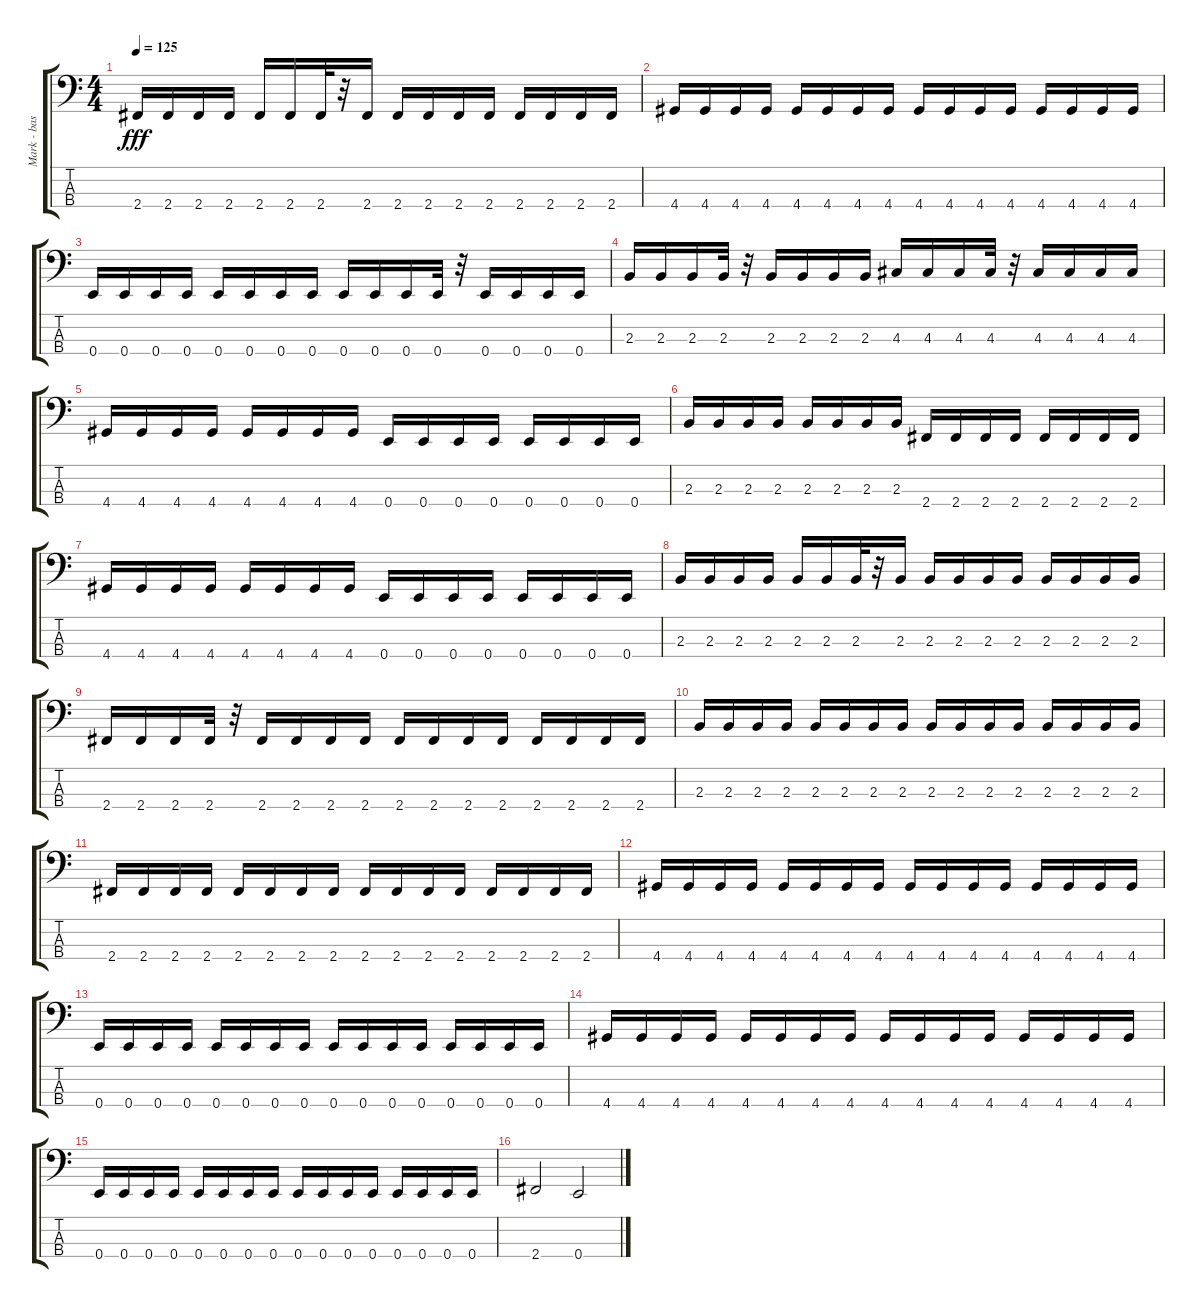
\track ("Mark - bass" "Mark - bas") {instrument electricbasspick}
\staff {score tabs}
\tuning (G2 D2 A1 E1) {hide}
\ts (4 4)
\tempo 125
\clef f4
\ks c
2.4.16{dy fff} 2.4.16 2.4.16 2.4.16 2.4.16 2.4.16 2.4.32 r.32 2.4.16 2.4.16 2.4.16 2.4.16 2.4.16 2.4.16 2.4.16 2.4.16 2.4.16 |
4.4.16 4.4.16 4.4.16 4.4.16 4.4.16 4.4.16 4.4.16 4.4.16 4.4.16 4.4.16 4.4.16 4.4.16 4.4.16 4.4.16 4.4.16 4.4.16 |
0.4.16 0.4.16 0.4.16 0.4.16 0.4.16 0.4.16 0.4.16 0.4.16 0.4.16 0.4.16 0.4.16 0.4.32 r.32 0.4.16 0.4.16 0.4.16 0.4.16 |
2.3.16 2.3.16 2.3.16 2.3.32 r.32 2.3.16 2.3.16 2.3.16 2.3.16 4.3.16 4.3.16 4.3.16 4.3.32 r.32 4.3.16 4.3.16 4.3.16 4.3.16 |
4.4.16 4.4.16 4.4.16 4.4.16 4.4.16 4.4.16 4.4.16 4.4.16 0.4.16 0.4.16 0.4.16 0.4.16 0.4.16 0.4.16 0.4.16 0.4.16 |
2.3.16 2.3.16 2.3.16 2.3.16 2.3.16 2.3.16 2.3.16 2.3.16 2.4.16 2.4.16 2.4.16 2.4.16 2.4.16 2.4.16 2.4.16 2.4.16 |
4.4.16 4.4.16 4.4.16 4.4.16 4.4.16 4.4.16 4.4.16 4.4.16 0.4.16 0.4.16 0.4.16 0.4.16 0.4.16 0.4.16 0.4.16 0.4.16 |
2.3.16 2.3.16 2.3.16 2.3.16 2.3.16 2.3.16 2.3.32 r.32 2.3.16 2.3.16 2.3.16 2.3.16 2.3.16 2.3.16 2.3.16 2.3.16 2.3.16 |
2.4.16 2.4.16 2.4.16 2.4.32 r.32 2.4.16 2.4.16 2.4.16 2.4.16 2.4.16 2.4.16 2.4.16 2.4.16 2.4.16 2.4.16 2.4.16 2.4.16 |
2.3.16 2.3.16 2.3.16 2.3.16 2.3.16 2.3.16 2.3.16 2.3.16 2.3.16 2.3.16 2.3.16 2.3.16 2.3.16 2.3.16 2.3.16 2.3.16 |
2.4.16 2.4.16 2.4.16 2.4.16 2.4.16 2.4.16 2.4.16 2.4.16 2.4.16 2.4.16 2.4.16 2.4.16 2.4.16 2.4.16 2.4.16 2.4.16 |
4.4.16 4.4.16 4.4.16 4.4.16 4.4.16 4.4.16 4.4.16 4.4.16 4.4.16 4.4.16 4.4.16 4.4.16 4.4.16 4.4.16 4.4.16 4.4.16 |
0.4.16 0.4.16 0.4.16 0.4.16 0.4.16 0.4.16 0.4.16 0.4.16 0.4.16 0.4.16 0.4.16 0.4.16 0.4.16 0.4.16 0.4.16 0.4.16 |
4.4.16 4.4.16 4.4.16 4.4.16 4.4.16 4.4.16 4.4.16 4.4.16 4.4.16 4.4.16 4.4.16 4.4.16 4.4.16 4.4.16 4.4.16 4.4.16 |
0.4.16 0.4.16 0.4.16 0.4.16 0.4.16 0.4.16 0.4.16 0.4.16 0.4.16 0.4.16 0.4.16 0.4.16 0.4.16 0.4.16 0.4.16 0.4.16 |
2.4.2 0.4.2
